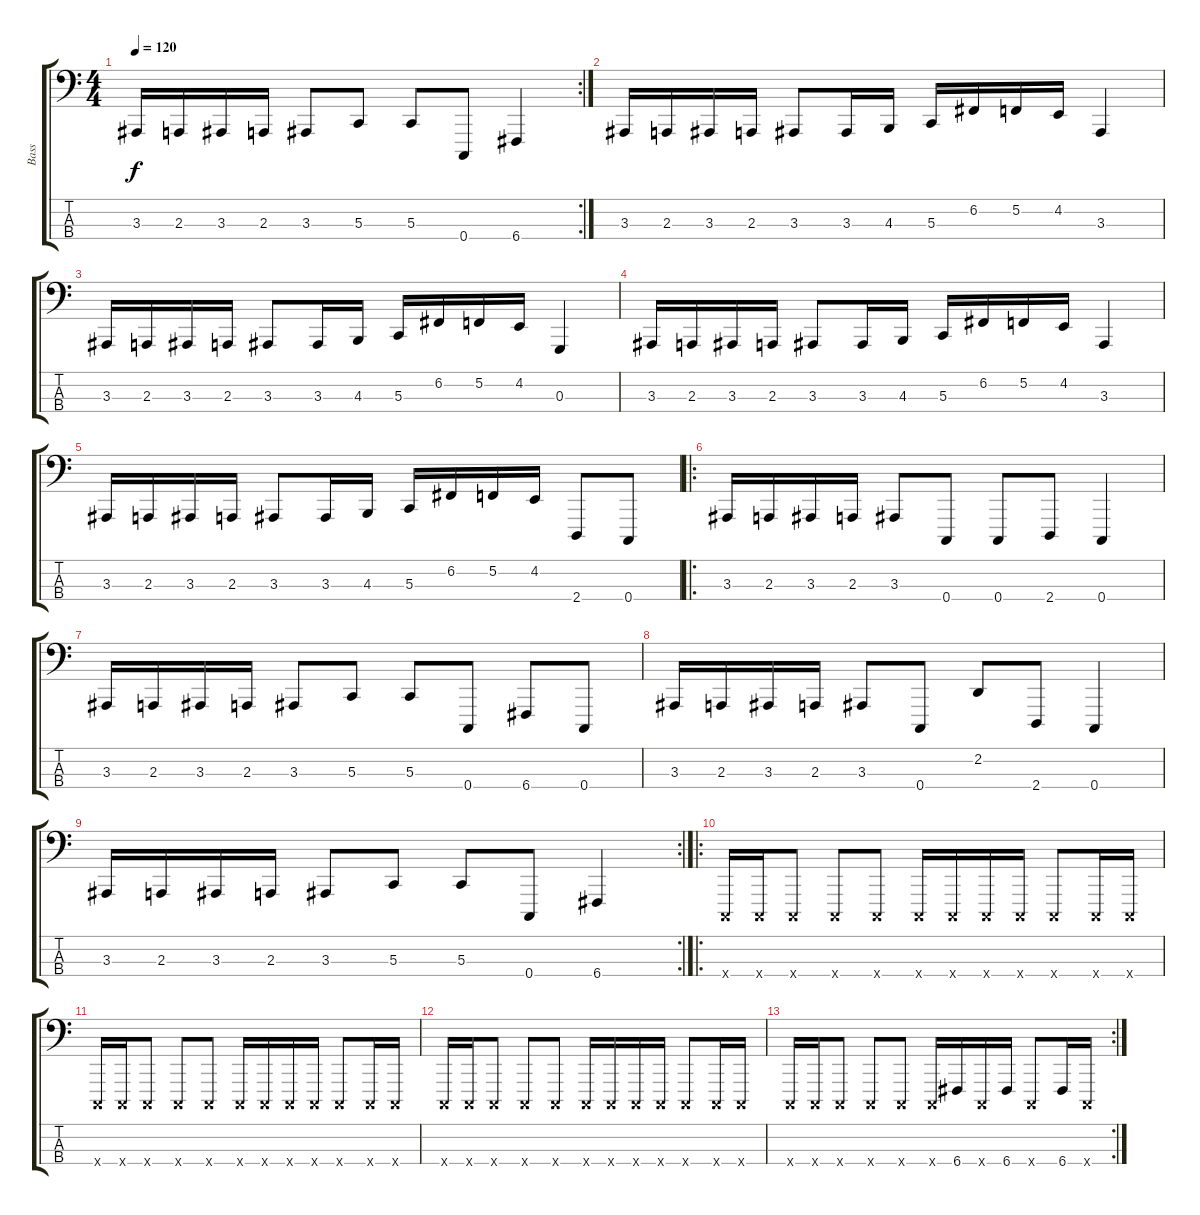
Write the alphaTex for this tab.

\track ("Bass" "Bass") {instrument lead8bassandlead}
\staff {score tabs}
\tuning (F2 C2 G1 C1) {hide}
\rc 2
\ts (4 4)
\tempo 120
\clef f4
\ks c
3.3.16{dy f} 2.3.16 3.3.16 2.3.16 3.3.8 5.3.8 5.3.8 0.4.8 6.4.4 |
3.3.16 2.3.16 3.3.16 2.3.16 3.3.8 3.3.16 4.3.16 5.3.16 6.2.16 5.2.16 4.2.16 3.3.4 |
3.3.16 2.3.16 3.3.16 2.3.16 3.3.8 3.3.16 4.3.16 5.3.16 6.2.16 5.2.16 4.2.16 0.3.4 |
3.3.16 2.3.16 3.3.16 2.3.16 3.3.8 3.3.16 4.3.16 5.3.16 6.2.16 5.2.16 4.2.16 3.3.4 |
3.3.16 2.3.16 3.3.16 2.3.16 3.3.8 3.3.16 4.3.16 5.3.16 6.2.16 5.2.16 4.2.16 2.4.8 0.4.8 |
\ro
3.3.16 2.3.16 3.3.16 2.3.16 3.3.8 0.4.8 0.4.8 2.4.8 0.4.4 |
3.3.16 2.3.16 3.3.16 2.3.16 3.3.8 5.3.8 5.3.8 0.4.8 6.4.8 0.4.8 |
3.3.16 2.3.16 3.3.16 2.3.16 3.3.8 0.4.8 2.2.8 2.4.8 0.4.4 |
\rc 2
3.3.16 2.3.16 3.3.16 2.3.16 3.3.8 5.3.8 5.3.8 0.4.8 6.4.4 |
\ro
0.4{x}.16 0.4{x}.16 0.4{x}.8 0.4{x}.8 0.4{x}.8 0.4{x}.16 0.4{x}.16 0.4{x}.16 0.4{x}.16 0.4{x}.8 0.4{x}.16 0.4{x}.16 |
0.4{x}.16 0.4{x}.16 0.4{x}.8 0.4{x}.8 0.4{x}.8 0.4{x}.16 0.4{x}.16 0.4{x}.16 0.4{x}.16 0.4{x}.8 0.4{x}.16 0.4{x}.16 |
0.4{x}.16 0.4{x}.16 0.4{x}.8 0.4{x}.8 0.4{x}.8 0.4{x}.16 0.4{x}.16 0.4{x}.16 0.4{x}.16 0.4{x}.8 0.4{x}.16 0.4{x}.16 |
\rc 2
0.4{x}.16 0.4{x}.16 0.4{x}.8 0.4{x}.8 0.4{x}.8 0.4{x}.16 6.4.16 0.4{x}.16 6.4.16 0.4{x}.8 6.4.16 0.4{x}.16
